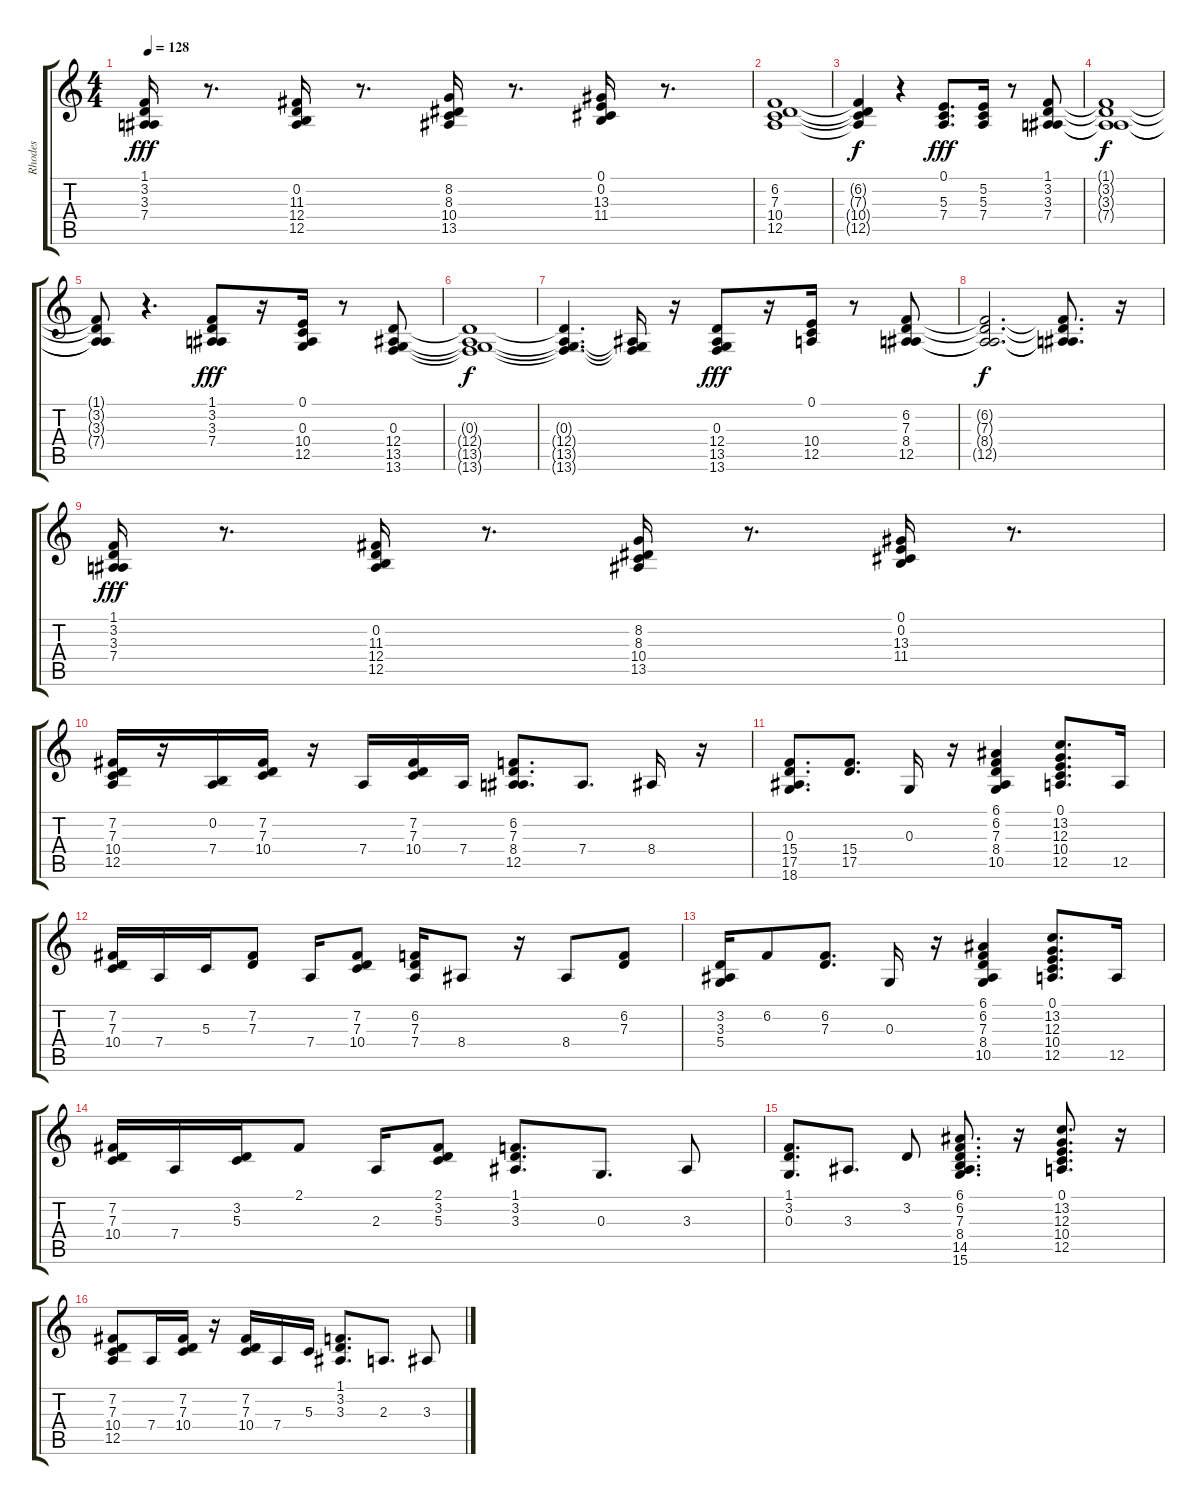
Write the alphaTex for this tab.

\track ("Rhodes         " "Rhodes    ") {instrument electricpiano1}
\staff {score tabs}
\tuning (E4 B3 G3 D3 A2 E2) {hide}
\ts (4 4)
\tempo 128
\clef g2
\ks c
(1.1 3.2 3.3 7.4).16{dy fff} r.8{d} (0.2 11.3 12.4 12.5).16 r.8{d} (8.2 8.3 10.4 13.5).16 r.8{d} (0.1 0.2 13.3 11.4).16 r.8{d} |
(6.2 7.3 10.4 12.5).1 |
(6.2{t} 7.3{t} 10.4{t} 12.5{t}).4{dy f} r.4 (0.1 5.3 7.4).8{d dy fff} (5.2 5.3 7.4).16 r.8 (1.1 3.2 3.3 7.4).8 |
(1.1{t} 3.2{t} 3.3{t} 7.4{t}).1{dy f} |
(1.1{t} 3.2{t} 3.3{t} 7.4{t}).8 r.4{d} (1.1 3.2 3.3 7.4).8{dy fff} r.16 (0.1 0.3 10.4 12.5).16 r.8 (0.3 12.4 13.5 13.6).8 |
(0.3{t} 12.4{t} 13.5{t} 13.6{t}).1{dy f} |
(0.3{t} 12.4{t} 13.5{t} 13.6{t}).4{d} (0.3{t} 13.5{t} 13.6{t}).16 r.16 (0.3 12.4 13.5 13.6).8{dy fff} r.16 (0.1 10.4 12.5).16 r.8 (6.2 7.3 8.4 12.5).8 |
(6.2{t} 7.3{t} 8.4{t} 12.5{t}).2{d dy f} (6.2{t} 7.3{t} 8.4{t} 12.5{t}).8{d} r.16 |
(1.1 3.2 3.3 7.4).16{dy fff} r.8{d} (0.2 11.3 12.4 12.5).16 r.8{d} (8.2 8.3 10.4 13.5).16 r.8{d} (0.1 0.2 13.3 11.4).16 r.8{d} |
(7.2 7.3 10.4 12.5).16 r.16 (0.2 7.4).16 (7.2 7.3 10.4).16 r.16 7.4.16 (7.2 7.3 10.4).16 7.4.16 (6.2 7.3 8.4 12.5).8{d} 7.4.8{d} 8.4.16 r.16 |
(0.3 15.4 17.5 18.6).8{d} (15.4 17.5).8{d} 0.3.16 r.16 (6.1 6.2 7.3 8.4 10.5).4 (0.1 13.2 12.3 10.4 12.5).8{d} 12.5.16 |
(7.2 7.3 10.4).16 7.4.16 5.3.16 (7.2 7.3).8 7.4.16 (7.2 7.3 10.4).8 (6.2 7.3 7.4).16 8.4.8 r.16 8.4.8 (6.2 7.3).8 |
(3.2 3.3 5.4).16 6.2.8 (6.2 7.3).8{d} 0.3.16 r.16 (6.1 6.2 7.3 8.4 10.5).4 (0.1 13.2 12.3 10.4 12.5).8{d} 12.5.16 |
(7.2 7.3 10.4).16 7.4.16 (3.2 5.3).16 2.1.8 2.3.16 (2.1 3.2 5.3).8 (1.1 3.2 3.3).8{d} 0.3.8{d} 3.3.8 |
(1.1 3.2 0.3).8{d} 3.3.8{d} 3.2.8 (6.1 6.2 7.3 8.4 14.5 15.6).8{d} r.16 (0.1 13.2 12.3 10.4 12.5).8{d} r.16 |
(7.2 7.3 10.4 12.5).8 7.4.16 (7.2 7.3 10.4).16 r.16 (7.2 7.3 10.4).16 7.4.16 5.3.16 (1.1 3.2 3.3).8{d} 2.3.8{d} 3.3.8
